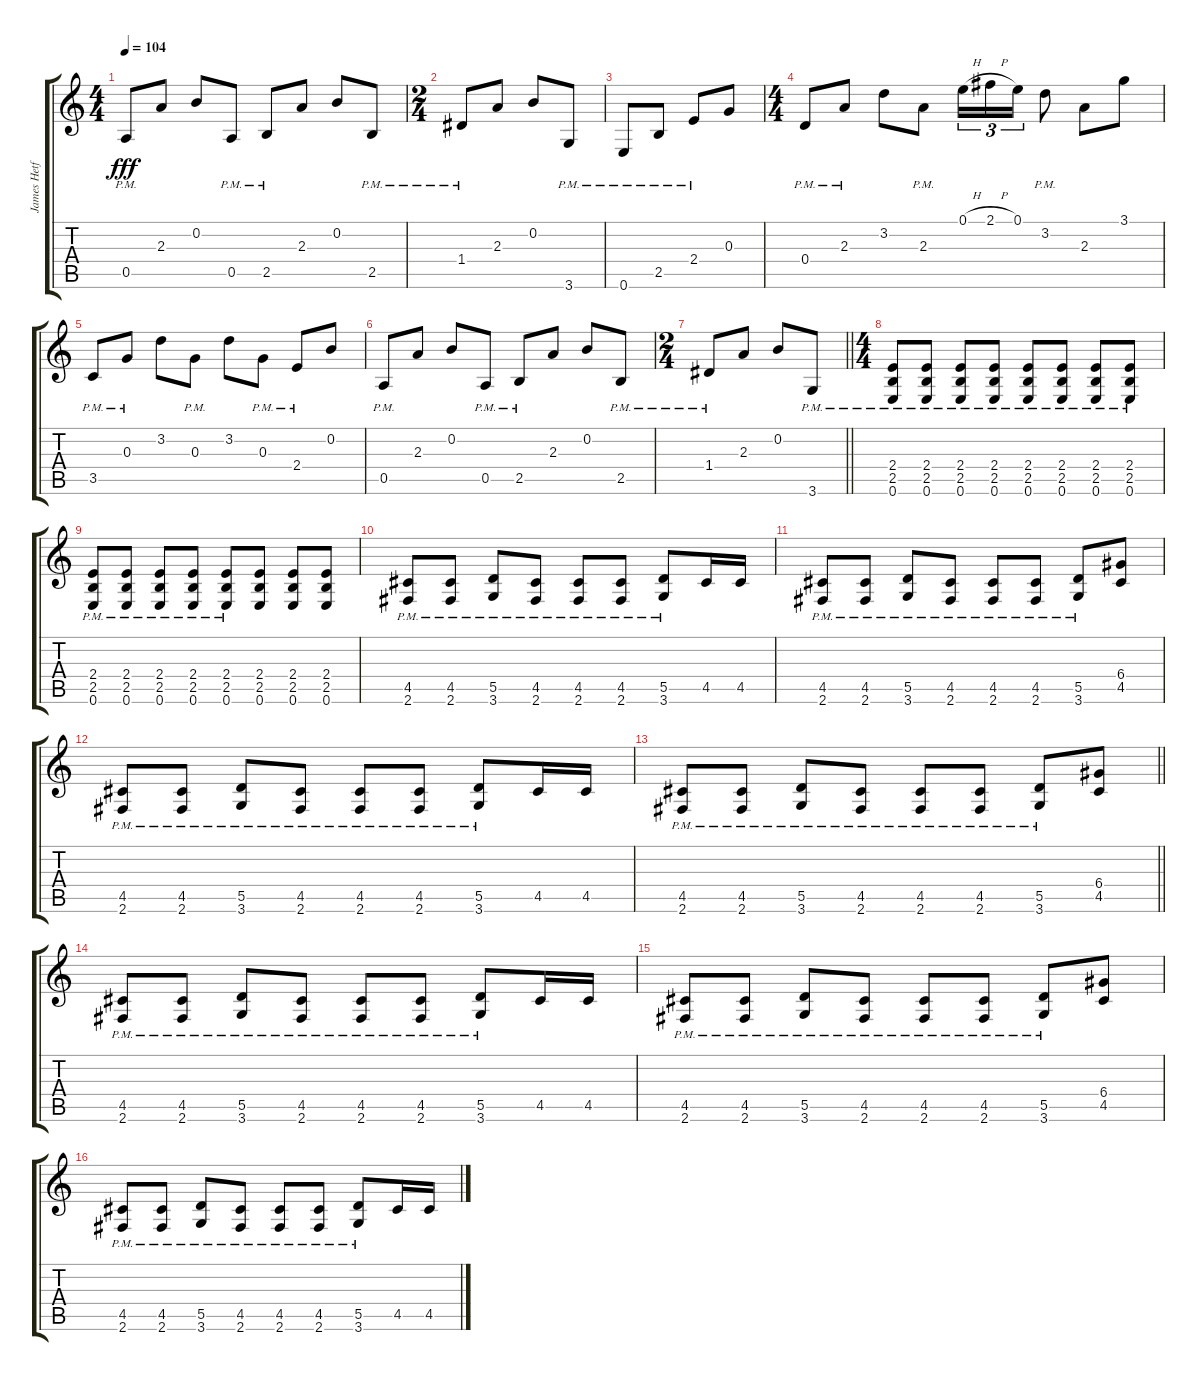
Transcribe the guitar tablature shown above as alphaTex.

\track ("James Hetfield" "James Hetf") {instrument distortionguitar}
\staff {score tabs}
\tuning (E4 B3 G3 D3 A2 E2) {hide}
\ts (4 4)
\tempo 104
\clef g2
\ks c
0.5{pm}.8{dy fff} 2.3.8 0.2.8 0.5{pm}.8 2.5{pm}.8 2.3.8 0.2.8 2.5{pm}.8 |
\ts (2 4)
1.4{pm}.8 2.3.8 0.2.8 3.6{pm}.8 |
0.6{pm}.8 2.5{pm}.8 2.4{pm}.8 0.3.8 |
\ts (4 4)
0.4{pm}.8 2.3{pm}.8 3.2.8 2.3{pm}.8 0.1{h}.16{tu (3 2)} 2.1{h}.16{tu (3 2)} 0.1.16{tu (3 2)} 3.2{pm}.8 2.3.8 3.1.8 |
3.5{pm}.8 0.3{pm}.8 3.2.8 0.3{pm}.8 3.2.8 0.3{pm}.8 2.4{pm}.8 0.2.8 |
0.5{pm}.8 2.3.8 0.2.8 0.5{pm}.8 2.5{pm}.8 2.3.8 0.2.8 2.5{pm}.8 |
\ts (2 4)
\barLineRight lightlight
1.4{pm}.8 2.3.8 0.2.8 3.6{pm}.8 |
\ts (4 4)
(2.4{pm} 2.5{pm} 0.6{pm}).8 (2.4{pm} 2.5{pm} 0.6{pm}).8 (2.4{pm} 2.5{pm} 0.6{pm}).8 (2.4{pm} 2.5{pm} 0.6{pm}).8 (2.4{pm} 2.5{pm} 0.6{pm}).8 (2.4{pm} 2.5{pm} 0.6{pm}).8 (2.4{pm} 2.5{pm} 0.6{pm}).8 (2.4{pm} 2.5{pm} 0.6{pm}).8 |
(2.4{pm} 2.5{pm} 0.6{pm}).8 (2.4{pm} 2.5{pm} 0.6{pm}).8 (2.4{pm} 2.5{pm} 0.6{pm}).8 (2.4{pm} 2.5{pm} 0.6{pm}).8 (2.4{pm} 2.5{pm} 0.6{pm}).8 (2.4 2.5 0.6).8 (2.4 2.5 0.6).8 (2.4 2.5 0.6).8 |
(4.5{pm} 2.6{pm}).8 (4.5{pm} 2.6{pm}).8 (5.5{pm} 3.6{pm}).8 (4.5{pm} 2.6{pm}).8 (4.5{pm} 2.6{pm}).8 (4.5{pm} 2.6{pm}).8 (5.5{pm} 3.6{pm}).8 4.5.16 4.5.16 |
(4.5{pm} 2.6{pm}).8 (4.5{pm} 2.6{pm}).8 (5.5{pm} 3.6{pm}).8 (4.5{pm} 2.6{pm}).8 (4.5{pm} 2.6{pm}).8 (4.5{pm} 2.6{pm}).8 (5.5{pm} 3.6{pm}).8 (6.4 4.5).8 |
(4.5{pm} 2.6{pm}).8 (4.5{pm} 2.6{pm}).8 (5.5{pm} 3.6{pm}).8 (4.5{pm} 2.6{pm}).8 (4.5{pm} 2.6{pm}).8 (4.5{pm} 2.6{pm}).8 (5.5{pm} 3.6{pm}).8 4.5.16 4.5.16 |
\barLineRight lightlight
(4.5{pm} 2.6{pm}).8 (4.5{pm} 2.6{pm}).8 (5.5{pm} 3.6{pm}).8 (4.5{pm} 2.6{pm}).8 (4.5{pm} 2.6{pm}).8 (4.5{pm} 2.6{pm}).8 (5.5{pm} 3.6{pm}).8 (6.4 4.5).8 |
(4.5{pm} 2.6{pm}).8 (4.5{pm} 2.6{pm}).8 (5.5{pm} 3.6{pm}).8 (4.5{pm} 2.6{pm}).8 (4.5{pm} 2.6{pm}).8 (4.5{pm} 2.6{pm}).8 (5.5{pm} 3.6{pm}).8 4.5.16 4.5.16 |
(4.5{pm} 2.6{pm}).8 (4.5{pm} 2.6{pm}).8 (5.5{pm} 3.6{pm}).8 (4.5{pm} 2.6{pm}).8 (4.5{pm} 2.6{pm}).8 (4.5{pm} 2.6{pm}).8 (5.5{pm} 3.6{pm}).8 (6.4 4.5).8 |
(4.5{pm} 2.6{pm}).8 (4.5{pm} 2.6{pm}).8 (5.5{pm} 3.6{pm}).8 (4.5{pm} 2.6{pm}).8 (4.5{pm} 2.6{pm}).8 (4.5{pm} 2.6{pm}).8 (5.5{pm} 3.6{pm}).8 4.5.16 4.5.16
